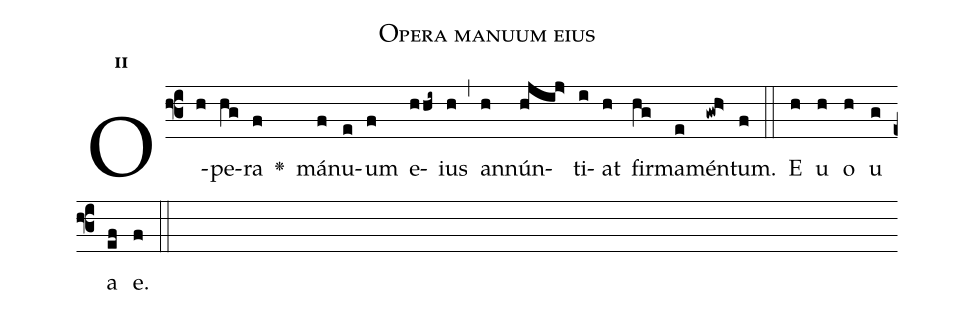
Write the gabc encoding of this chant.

name:Opera manuum eius;
office-part:Antiphona;
mode:2;
%%
initial-style: 1;
name: Opera manuum eius;
book: Antiphonae & Responsoria/Tomus III, p. 38;
occasion: Psalterium Hebdomada II Feria II;
office-part: Laudes Ant. 3;
user-notes: ;
commentary: ;
annotation: 2d;
centering-scheme: english;
fontsize: 12;
font: OFLSortsMillGoudy;
height: 11;
width: 4.5;
%%
(f3)O(h)pe(hg)ra(f) <v>\greheightstar</v>() má(f)nu(e)um(f) e(hhi~)ius(h) (,) an(h)nún(hjij>)ti(i)at(h) fir(hg)ma(e)mén(gwh>)tum.(f) (::)
E(h) u(h) o(h) u(g) a(ef) e.(f) (::)
